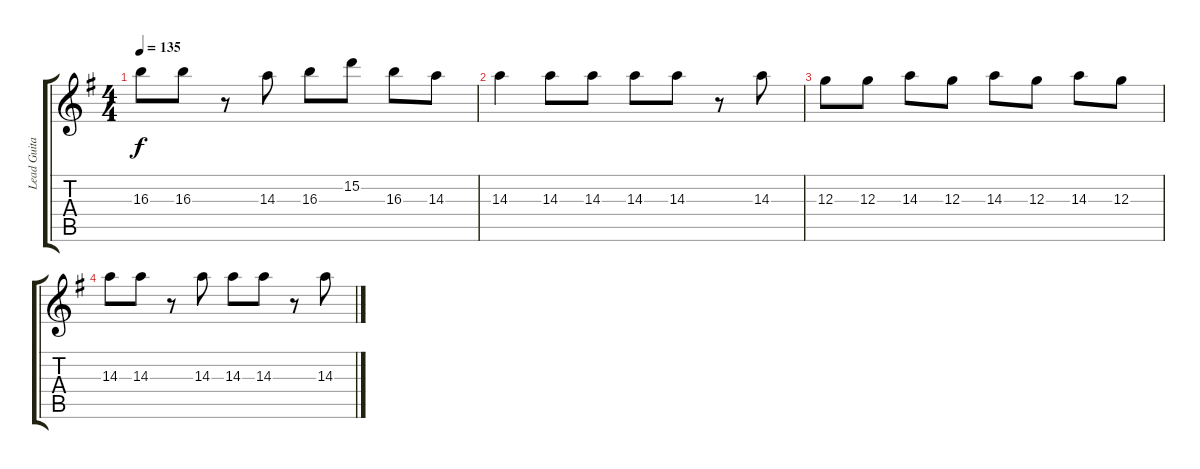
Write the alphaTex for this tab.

\track ("Lead Guitar 1" "Lead Guita") {instrument distortionguitar}
\staff {score tabs}
\tuning (E4 B3 G3 D3 A2 E2) {hide}
\ts (4 4)
\tempo 135
\clef g2
\ks g
16.3.8{dy f} 16.3.8 r.8 14.3.8 16.3.8 15.2.8 16.3.8 14.3.8 |
14.3.4 14.3.8 14.3.8 14.3.8 14.3.8 r.8 14.3.8 |
12.3.8 12.3.8 14.3.8 12.3.8 14.3.8 12.3.8 14.3.8 12.3.8 |
14.3.8 14.3.8 r.8 14.3.8 14.3.8 14.3.8 r.8 14.3.8
